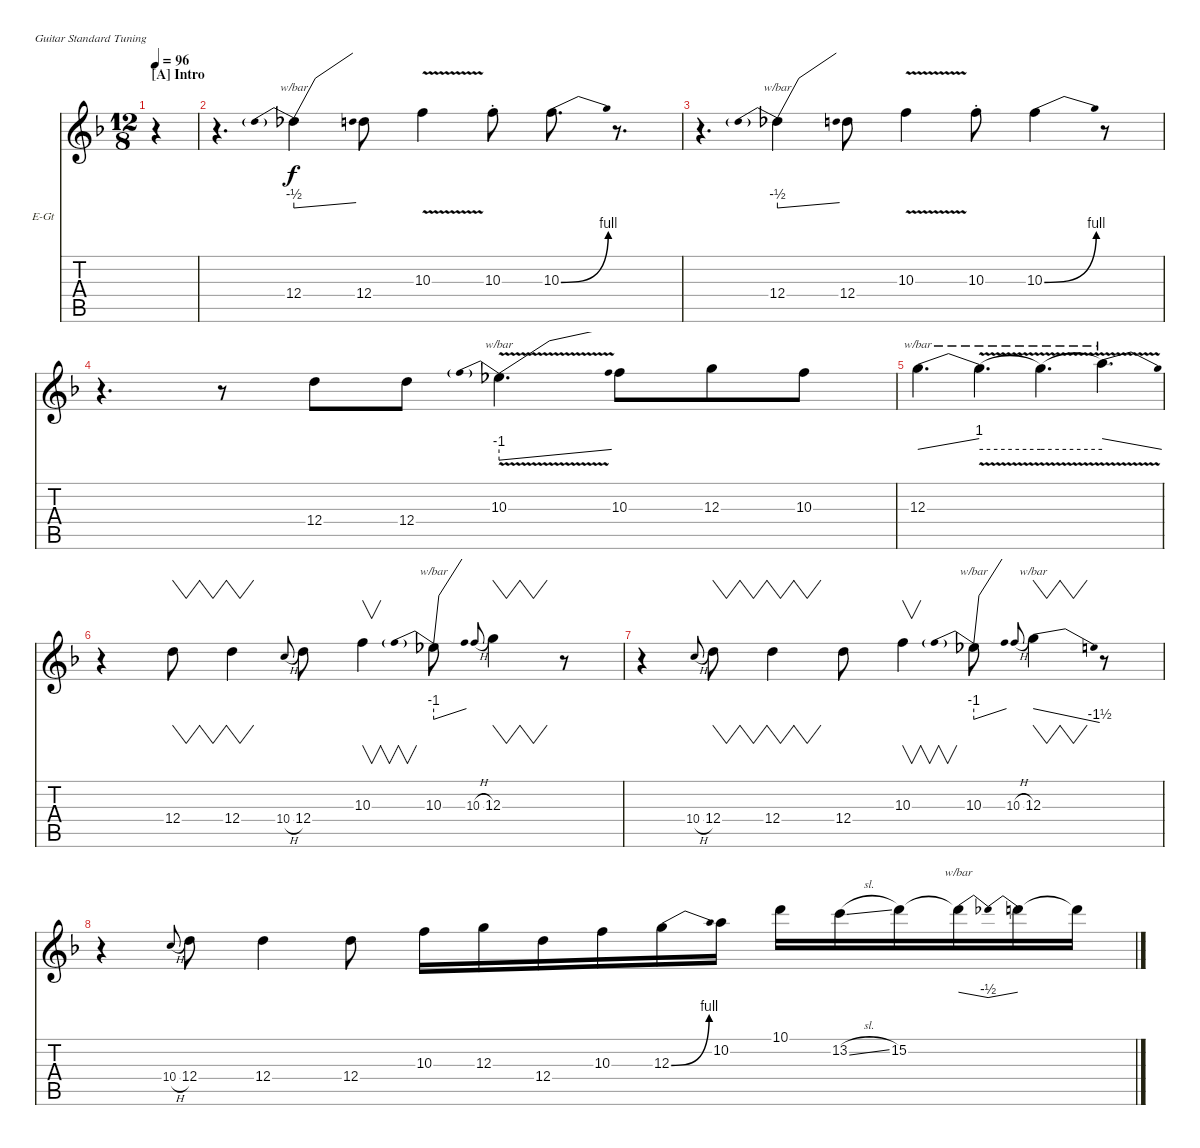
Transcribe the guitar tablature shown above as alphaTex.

\defaultSystemsLayout 4
\bracketExtendMode nobrackets
\firstSystemTrackNameOrientation horizontal
\otherSystemsTrackNameOrientation horizontal
\track ("Electric Guitar" "E-Gt") {multiBarRest instrument overdrivenguitar}
\staff {score tabs}
\tuning (E4 B3 G3 D3 A2 E2)
\ts (12 8)
\section ("A" "Intro")
\ac
\tempo 96
\clef g2
\ks dminor
r.4{dy f instrument overdrivenguitar} |
r.4{d} 12.4.4{tbe (predivedive default 0 -2 16.8 0)} 12.4.8 10.3{v}.4 10.3{st}.8 10.3{be (bend 0 0 53.4 4)}.8{d} r.8{d} |
r.4{d} 12.4.4{tbe (predivedive default 0 -2 16.8 0)} 12.4.8 10.3{v}.4 10.3{st}.8 10.3{be (bend 0 0 53.4 4)}.4 r.8 |
r.4{d} r.8 12.4.8 12.4.8 10.3{v}.4{d tbe (predivedive default 0 -4 13.799999999999999 0)} 10.3.8 12.3.8 10.3.8 |
12.3.4{d tbe (dive default 0 0 60 4)} 12.3{v t}.4{d tbe (hold default 0 0 60 0)} 12.3{v t}.4{d tbe (hold default 0 0 60 0)} 12.3{t}.4{d tbe (dive default 0 4 60 0)} |
r.4 12.4.8{vw} 12.4.4{vw} 10.4{h}.8{gr onbeat} 12.4.8 10.3.4{v} 10.3.8{tbe (predivedive default 0 -4 21 0)} 10.3{h}.8{gr onbeat} 12.3.4{vw} r.8 |
r.4 10.4{h}.8{gr onbeat} 12.4.8{vw} 12.4.4{vw} 12.4.8 10.3.4{v} 10.3.8{tbe (predivedive default 0 -4 21 0)} 10.3{h}.8{gr onbeat} 12.3.4{vw tbe (dive default 39 0 59.4 -6)} r.8 |
r.4 10.4{h}.8{gr onbeat} 12.4.8 12.4.4 12.4.8 10.3.16 12.3.16 12.4.16 10.3.16 12.3{be (bend 0 0 15 4)}.16 10.2.16 10.1.16 13.2{sl}.16 15.2.16 15.2{t}.16{tbe (dip default 0 0 15 -2 59.4 0)} 15.2{t}.16 15.2{h t}.16
